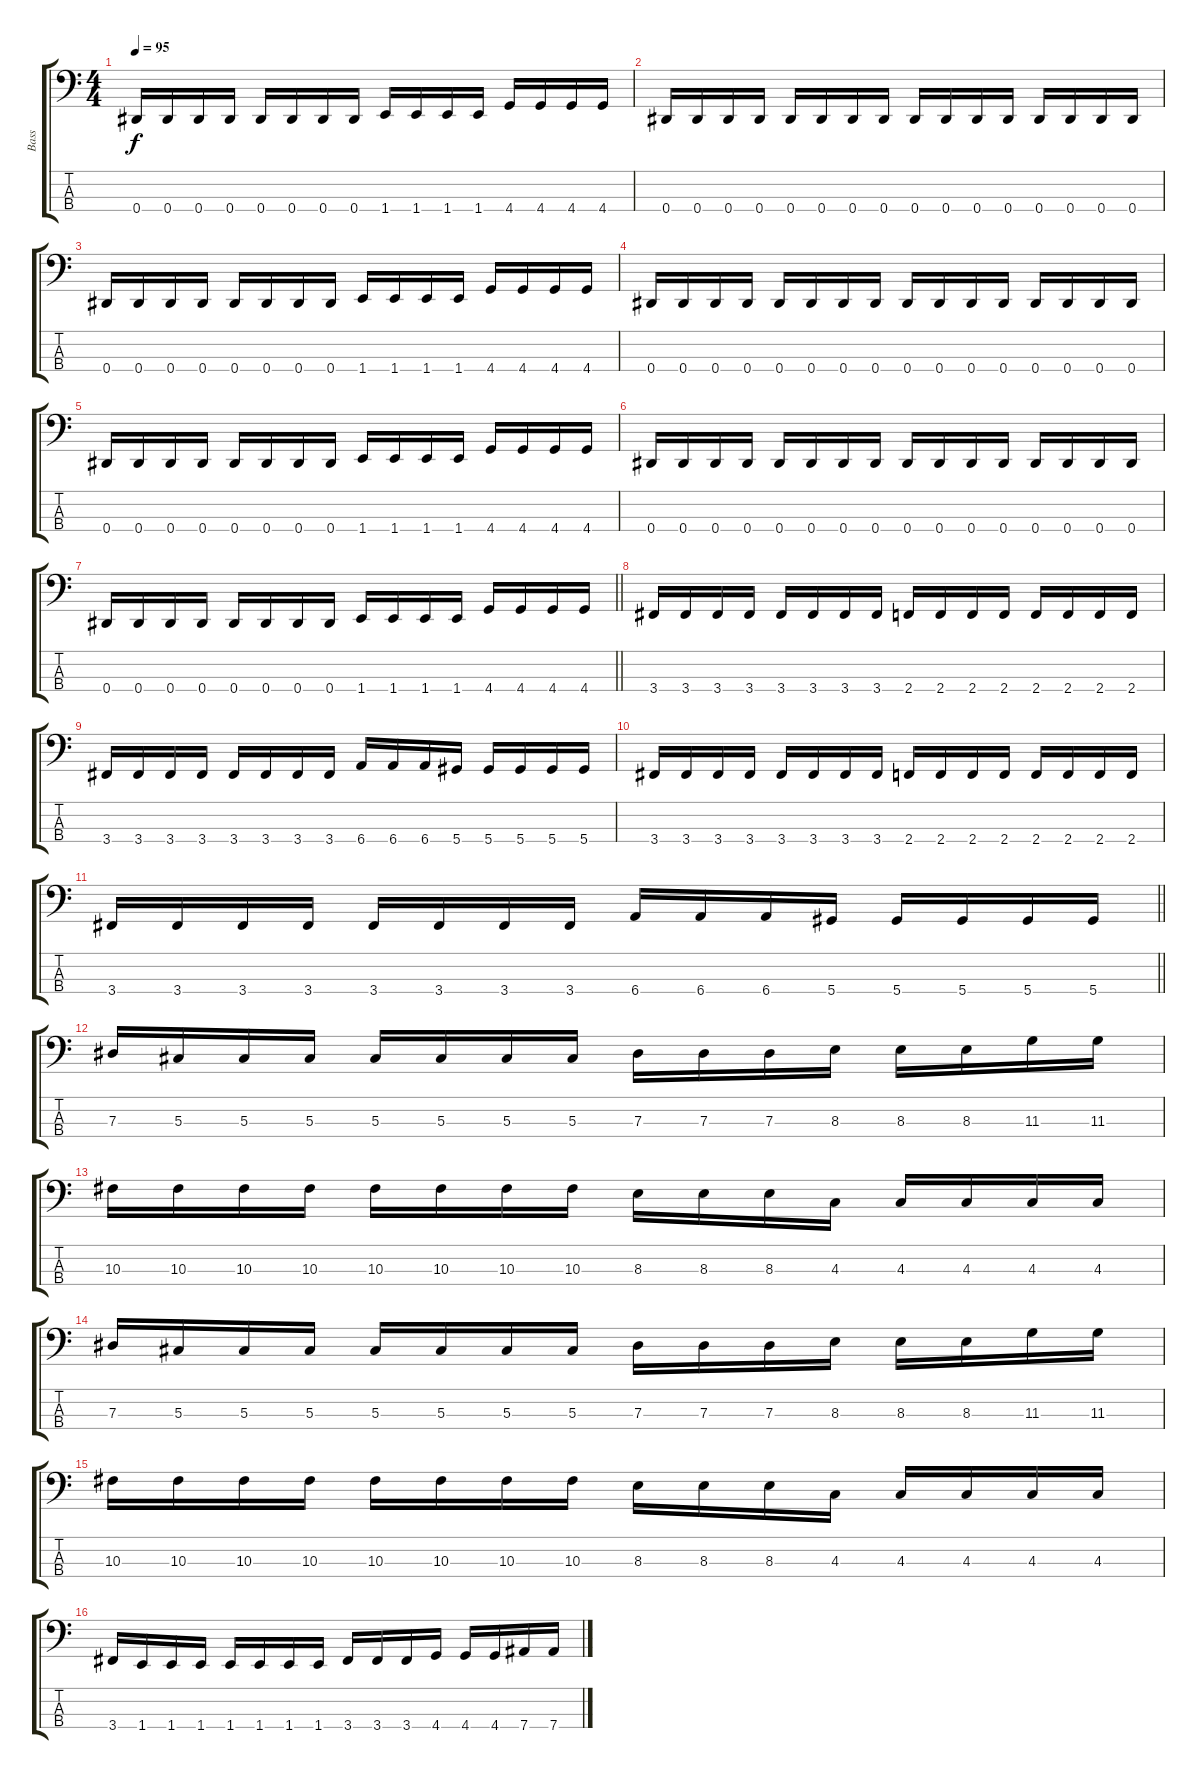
\track ("Bass" "Bass") {instrument electricbasspick}
\staff {score tabs}
\tuning (Gb2 Db2 Ab1 Eb1) {hide}
\ts (4 4)
\tempo 95
\clef f4
\ks c
0.4.16{dy f} 0.4.16 0.4.16 0.4.16 0.4.16 0.4.16 0.4.16 0.4.16 1.4.16 1.4.16 1.4.16 1.4.16 4.4.16 4.4.16 4.4.16 4.4.16 |
0.4.16 0.4.16 0.4.16 0.4.16 0.4.16 0.4.16 0.4.16 0.4.16 0.4.16 0.4.16 0.4.16 0.4.16 0.4.16 0.4.16 0.4.16 0.4.16 |
0.4.16 0.4.16 0.4.16 0.4.16 0.4.16 0.4.16 0.4.16 0.4.16 1.4.16 1.4.16 1.4.16 1.4.16 4.4.16 4.4.16 4.4.16 4.4.16 |
0.4.16 0.4.16 0.4.16 0.4.16 0.4.16 0.4.16 0.4.16 0.4.16 0.4.16 0.4.16 0.4.16 0.4.16 0.4.16 0.4.16 0.4.16 0.4.16 |
0.4.16 0.4.16 0.4.16 0.4.16 0.4.16 0.4.16 0.4.16 0.4.16 1.4.16 1.4.16 1.4.16 1.4.16 4.4.16 4.4.16 4.4.16 4.4.16 |
0.4.16 0.4.16 0.4.16 0.4.16 0.4.16 0.4.16 0.4.16 0.4.16 0.4.16 0.4.16 0.4.16 0.4.16 0.4.16 0.4.16 0.4.16 0.4.16 |
\barLineRight lightlight
0.4.16 0.4.16 0.4.16 0.4.16 0.4.16 0.4.16 0.4.16 0.4.16 1.4.16 1.4.16 1.4.16 1.4.16 4.4.16 4.4.16 4.4.16 4.4.16 |
3.4.16 3.4.16 3.4.16 3.4.16 3.4.16 3.4.16 3.4.16 3.4.16 2.4.16 2.4.16 2.4.16 2.4.16 2.4.16 2.4.16 2.4.16 2.4.16 |
3.4.16 3.4.16 3.4.16 3.4.16 3.4.16 3.4.16 3.4.16 3.4.16 6.4.16 6.4.16 6.4.16 5.4.16 5.4.16 5.4.16 5.4.16 5.4.16 |
3.4.16 3.4.16 3.4.16 3.4.16 3.4.16 3.4.16 3.4.16 3.4.16 2.4.16 2.4.16 2.4.16 2.4.16 2.4.16 2.4.16 2.4.16 2.4.16 |
\barLineRight lightlight
3.4.16 3.4.16 3.4.16 3.4.16 3.4.16 3.4.16 3.4.16 3.4.16 6.4.16 6.4.16 6.4.16 5.4.16 5.4.16 5.4.16 5.4.16 5.4.16 |
7.3.16 5.3.16 5.3.16 5.3.16 5.3.16 5.3.16 5.3.16 5.3.16 7.3.16 7.3.16 7.3.16 8.3.16 8.3.16 8.3.16 11.3.16 11.3.16 |
10.3.16 10.3.16 10.3.16 10.3.16 10.3.16 10.3.16 10.3.16 10.3.16 8.3.16 8.3.16 8.3.16 4.3.16 4.3.16 4.3.16 4.3.16 4.3.16 |
7.3.16 5.3.16 5.3.16 5.3.16 5.3.16 5.3.16 5.3.16 5.3.16 7.3.16 7.3.16 7.3.16 8.3.16 8.3.16 8.3.16 11.3.16 11.3.16 |
10.3.16 10.3.16 10.3.16 10.3.16 10.3.16 10.3.16 10.3.16 10.3.16 8.3.16 8.3.16 8.3.16 4.3.16 4.3.16 4.3.16 4.3.16 4.3.16 |
3.4.16 1.4.16 1.4.16 1.4.16 1.4.16 1.4.16 1.4.16 1.4.16 3.4.16 3.4.16 3.4.16 4.4.16 4.4.16 4.4.16 7.4.16 7.4.16
